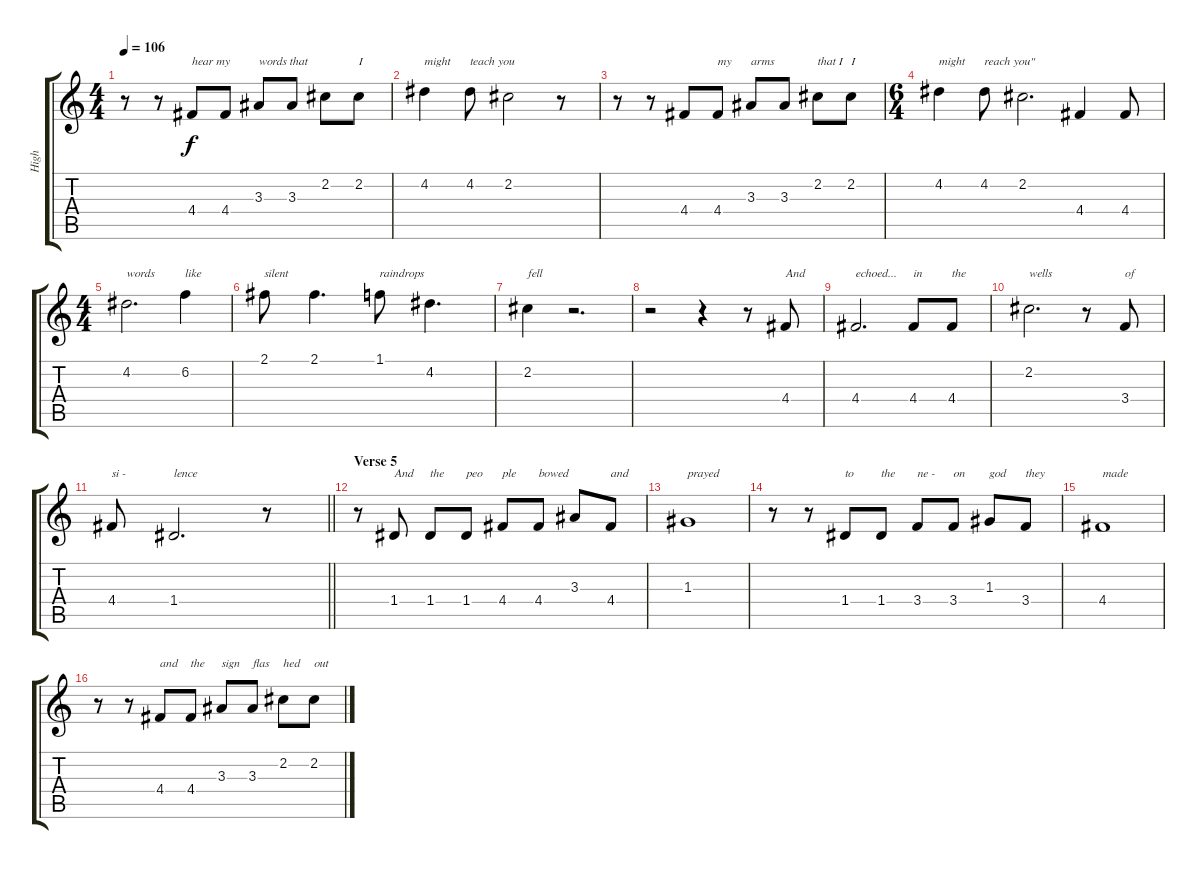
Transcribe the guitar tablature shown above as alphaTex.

\track ("High" "High") {instrument acousticguitarsteel}
\staff {score tabs}
\tuning (E4 B3 G3 D3 A2 E2) {hide}
\ts (4 4)
\tempo 106
\clef g2
\ks c
r.8{dy f} r.8 4.4.8{txt "hear my"} 4.4.8 3.3.8{txt "words that"} 3.3.8 2.2.8 2.2.8{txt "I"} |
4.2.4{txt "might"} 4.2.8{txt "teach you"} 2.2.2 r.8 |
r.8 r.8 4.4.8 4.4.8{txt "my"} 3.3.8{txt "arms"} 3.3.8 2.2.8{txt "that I"} 2.2.8{txt "I"} |
\ts (6 4)
4.2.4{txt "might"} 4.2.8{txt "reach you\""} 2.2.2{d} 4.4.4 4.4.8 |
\ts (4 4)
4.2.2{d txt "words"} 6.2.4{txt "like"} |
2.1.8{txt "silent"} 2.1.4{d} 1.1.8{txt "raindrops"} 4.2.4{d} |
2.2.4{txt "fell"} r.2{d} |
r.2 r.4 r.8 4.4.8{txt "And"} |
4.4.2{d txt "echoed..."} 4.4.8{txt "in"} 4.4.8{txt "the"} |
2.2.2{d txt "wells"} r.8 3.4.8{txt "of"} |
\barLineRight lightlight
4.4.8{txt "si -"} 1.4.2{d txt "lence"} r.8 |
\section ("" "Verse 5")
r.8 1.4.8{txt "And"} 1.4.8{txt "the"} 1.4.8{txt "peo"} 4.4.8{txt "ple"} 4.4.8{txt "bowed "} 3.3.8 4.4.8{txt "and"} |
1.3.1{txt "prayed"} |
r.8 r.8 1.4.8{txt "to"} 1.4.8{txt "the"} 3.4.8{txt "ne -"} 3.4.8{txt "on"} 1.3.8{txt "god"} 3.4.8{txt "they"} |
4.4.1{txt "made"} |
r.8 r.8 4.4.8{txt "and"} 4.4.8{txt "the"} 3.3.8{txt "sign"} 3.3.8{txt "flas"} 2.2.8{txt "hed"} 2.2.8{txt "out"}
